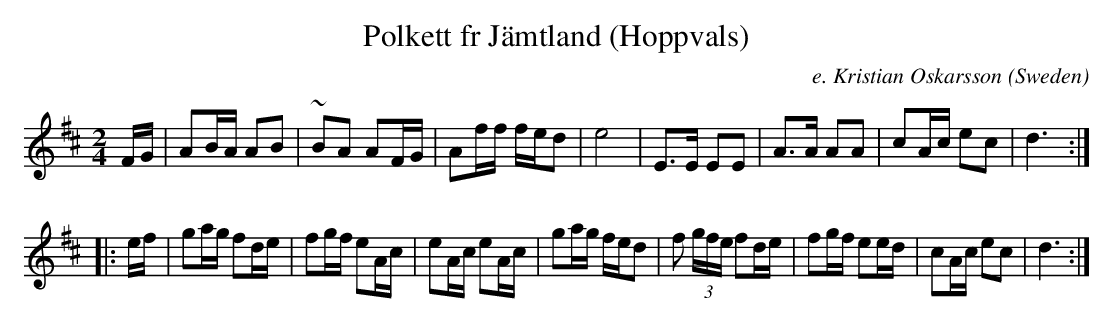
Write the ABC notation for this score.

X:1
T:Polkett fr Jämtland (Hoppvals)
C:e. Kristian Oskarsson
L:1/16
M:2/4
O:Sweden
K:D major
FG |\
A2BA A2B2 | ~B2A2 A2FG | A2ff fed2 | e8 |\
E3E  E2E2 | A3A A2A2 | c2Ac e2c2 | d6 :|
|: ef |\
g2ag f2de | f2gf e2Ac | e2Ac e2Ac | g2ag fed2 |\
f2 (3gfe f2de | f2gf e2ed | c2Ac e2c2 | d6 :|
